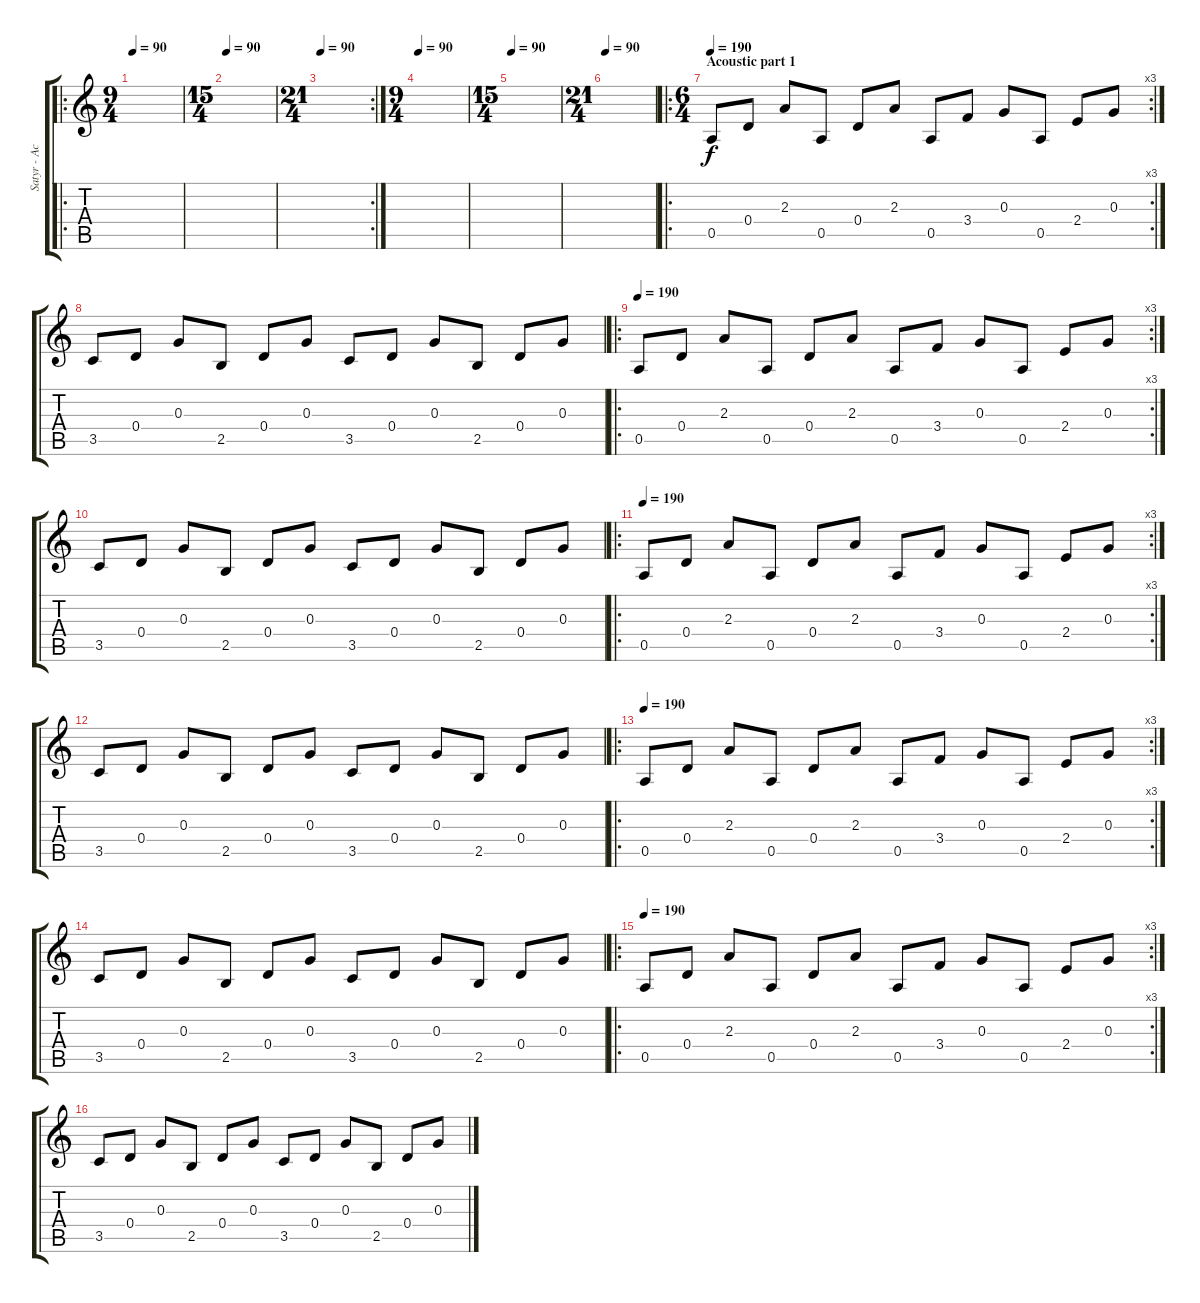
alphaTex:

\track ("Satyr - Accoustic" "Satyr - Ac") {instrument acousticguitarsteel}
\staff {score tabs}
\tuning (E4 B3 G3 D3 A2 E2) {hide}
\ro
\ts (9 4)
\tempo 90
\clef g2
\ks c
|
\ts (15 4)
\tempo 90
|
\rc 2
\ts (21 4)
\tempo 90
|
\ts (9 4)
\tempo 90
|
\ts (15 4)
\tempo 90
|
\ts (21 4)
\tempo 90
|
\ro
\rc 3
\ts (6 4)
\section ("" "Acoustic part 1")
\tempo 190
0.5.8 0.4.8 2.3.8 0.5.8 0.4.8 2.3.8 0.5.8 3.4.8 0.3.8 0.5.8 2.4.8 0.3.8 |
3.5.8 0.4.8 0.3.8 2.5.8 0.4.8 0.3.8 3.5.8 0.4.8 0.3.8 2.5.8 0.4.8 0.3.8 |
\ro
\rc 3
\tempo 190
0.5.8 0.4.8 2.3.8 0.5.8 0.4.8 2.3.8 0.5.8 3.4.8 0.3.8 0.5.8 2.4.8 0.3.8 |
3.5.8 0.4.8 0.3.8 2.5.8 0.4.8 0.3.8 3.5.8 0.4.8 0.3.8 2.5.8 0.4.8 0.3.8 |
\ro
\rc 3
\tempo 190
0.5.8 0.4.8 2.3.8 0.5.8 0.4.8 2.3.8 0.5.8 3.4.8 0.3.8 0.5.8 2.4.8 0.3.8 |
3.5.8 0.4.8 0.3.8 2.5.8 0.4.8 0.3.8 3.5.8 0.4.8 0.3.8 2.5.8 0.4.8 0.3.8 |
\ro
\rc 3
\tempo 190
0.5.8 0.4.8 2.3.8 0.5.8 0.4.8 2.3.8 0.5.8 3.4.8 0.3.8 0.5.8 2.4.8 0.3.8 |
3.5.8 0.4.8 0.3.8 2.5.8 0.4.8 0.3.8 3.5.8 0.4.8 0.3.8 2.5.8 0.4.8 0.3.8 |
\ro
\rc 3
\tempo 190
0.5.8 0.4.8 2.3.8 0.5.8 0.4.8 2.3.8 0.5.8 3.4.8 0.3.8 0.5.8 2.4.8 0.3.8 |
3.5.8 0.4.8 0.3.8 2.5.8 0.4.8 0.3.8 3.5.8 0.4.8 0.3.8 2.5.8 0.4.8 0.3.8
